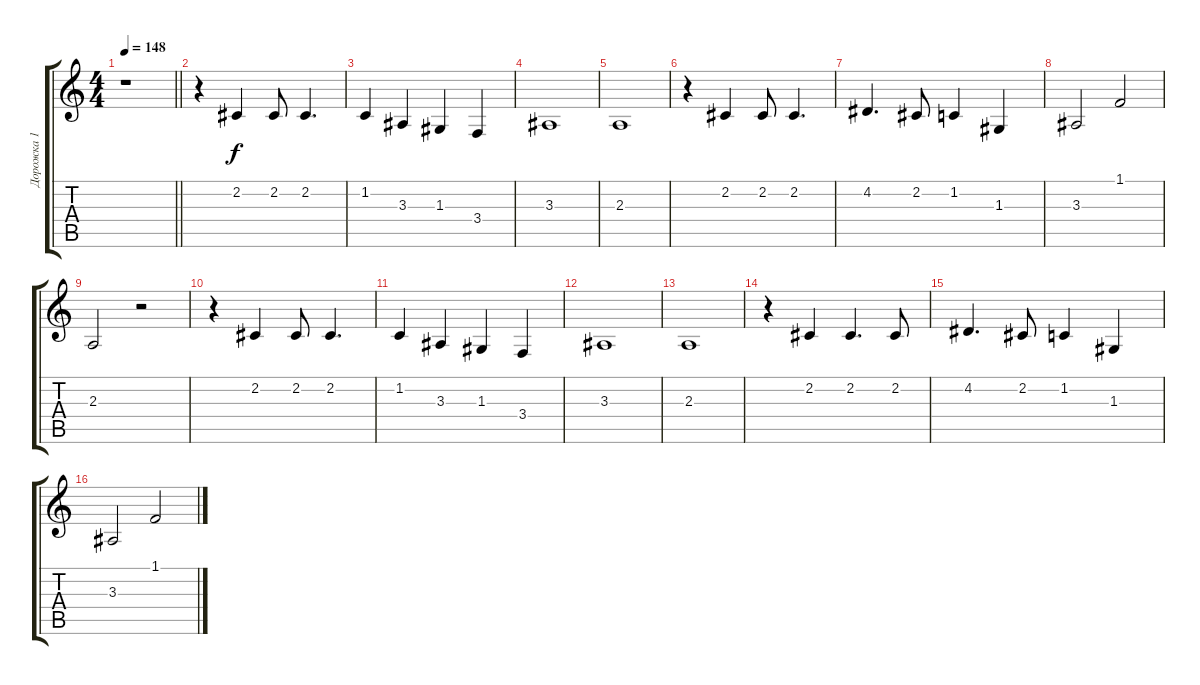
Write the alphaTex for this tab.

\track ("Дорожка 1" "Дорожка 1") {instrument flute}
\staff {score tabs}
\tuning (E4 B3 G3 D3 A2 E2) {hide}
\ts (4 4)
\tempo 148
\clef g2
\barLineRight lightlight
\ks c
r.1{dy f} |
r.4 2.2.4 2.2.8 2.2.4{d} |
1.2.4 3.3.4 1.3.4 3.4.4 |
3.3.1 |
2.3.1 |
r.4 2.2.4 2.2.8 2.2.4{d} |
4.2.4{d} 2.2.8 1.2.4 1.3.4 |
3.3.2 1.1.2 |
2.3.2 r.2 |
r.4 2.2.4 2.2.8 2.2.4{d} |
1.2.4 3.3.4 1.3.4 3.4.4 |
3.3.1 |
2.3.1 |
r.4 2.2.4 2.2.4{d} 2.2.8 |
4.2.4{d} 2.2.8 1.2.4 1.3.4 |
3.3.2 1.1.2
